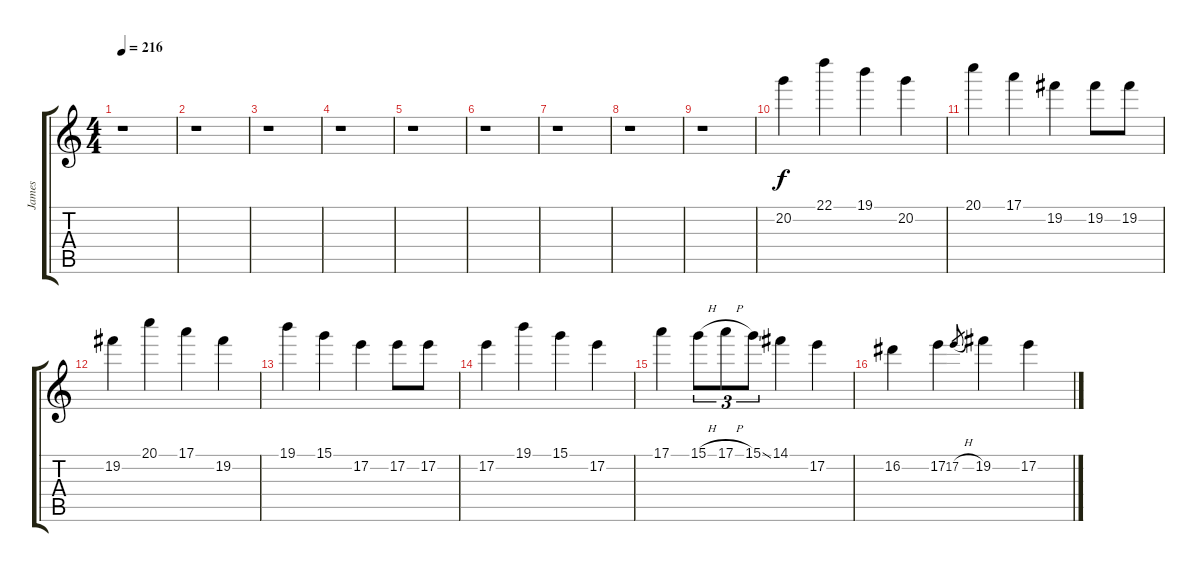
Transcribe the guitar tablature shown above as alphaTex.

\track ("James" "James") {instrument distortionguitar}
\staff {score tabs}
\tuning (E4 B3 G3 D3 A2 E2) {hide}
\ts (4 4)
\tempo 216
\clef g2
\ks c
r.1{dy f} |
r.1 |
r.1 |
r.1 |
r.1 |
r.1 |
r.1 |
r.1 |
r.1 |
20.2.4 22.1.4 19.1.4 20.2.4 |
20.1.4 17.1.4 19.2.4 19.2.8 19.2.8 |
19.2.4 20.1.4 17.1.4 19.2.4 |
19.1.4 15.1.4 17.2.4 17.2.8 17.2.8 |
17.2.4 19.1.4 15.1.4 17.2.4 |
17.1.4 15.1{h}.8{tu (3 2)} 17.1{h}.8{tu (3 2)} 15.1{ss}.8{tu (3 2)} 14.1.4 17.2.4 |
16.2.4 17.2.4 17.2{h}.8{gr} 19.2.4 17.2.4
